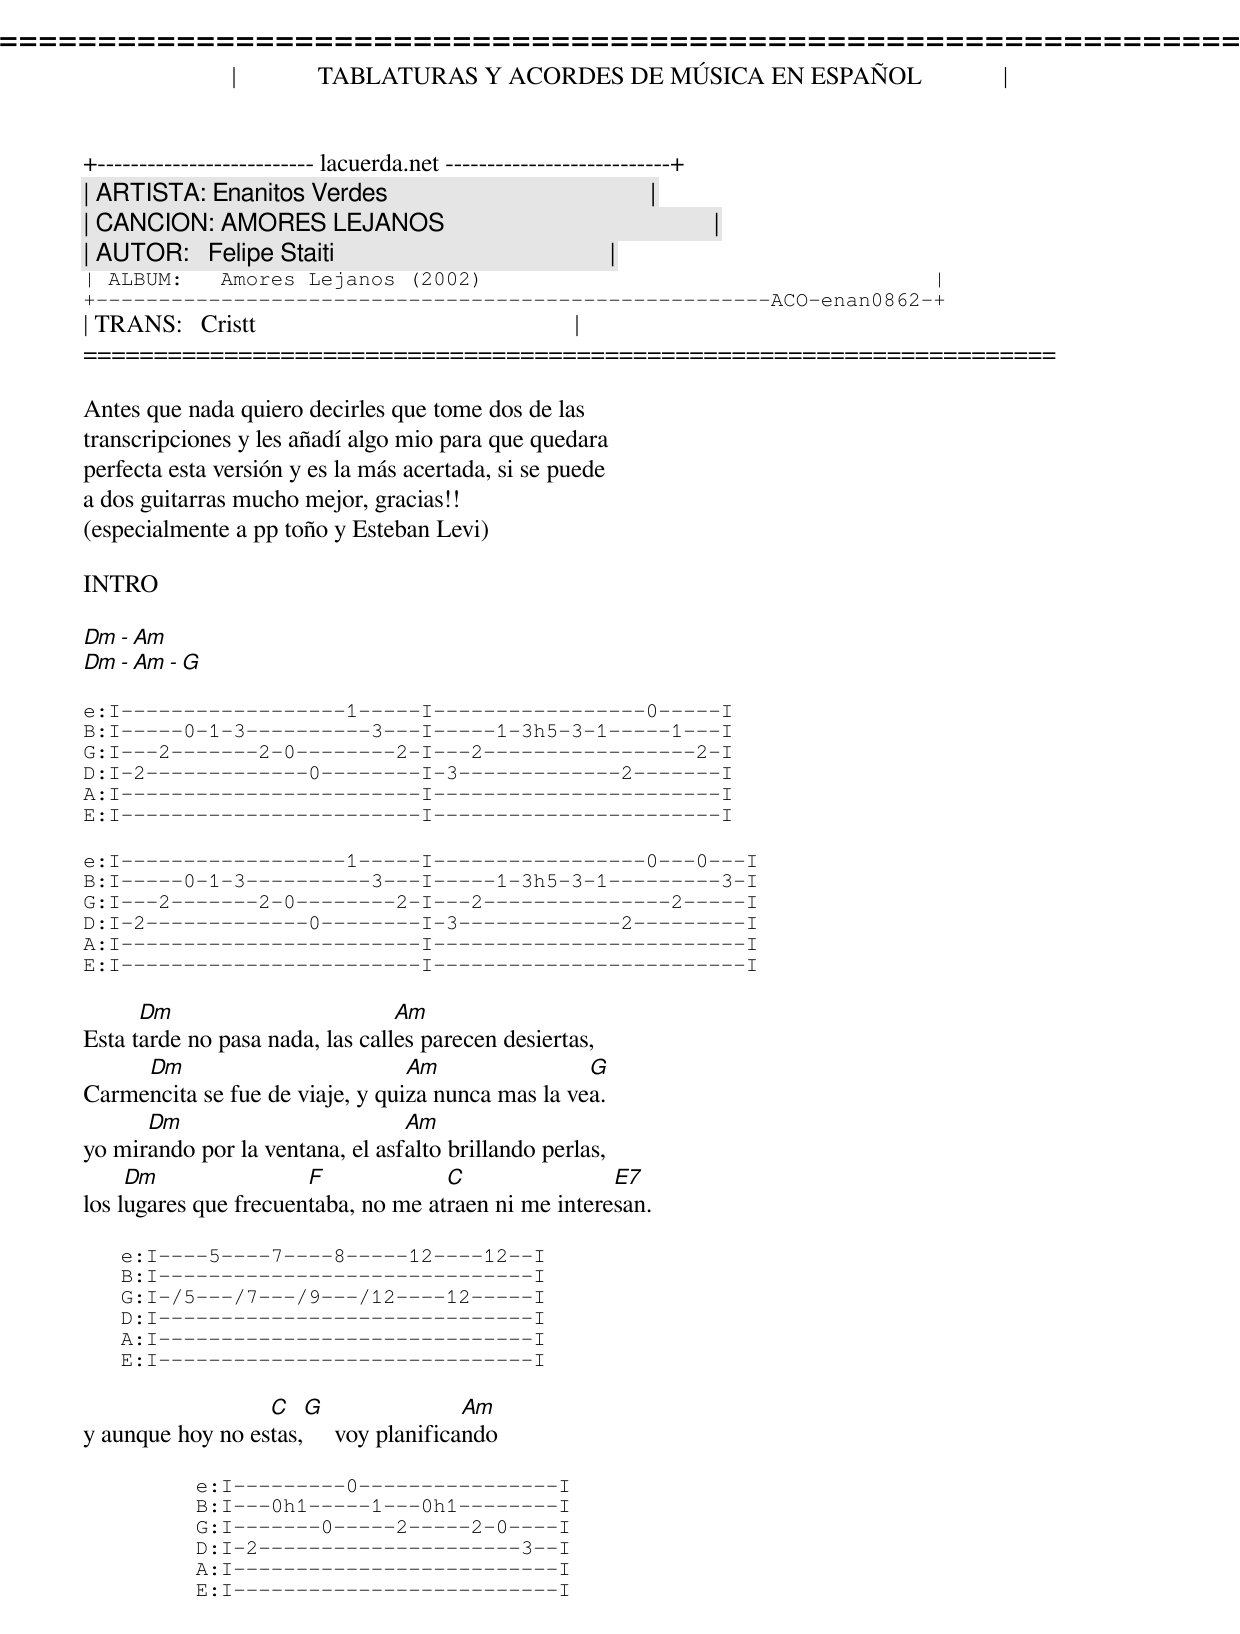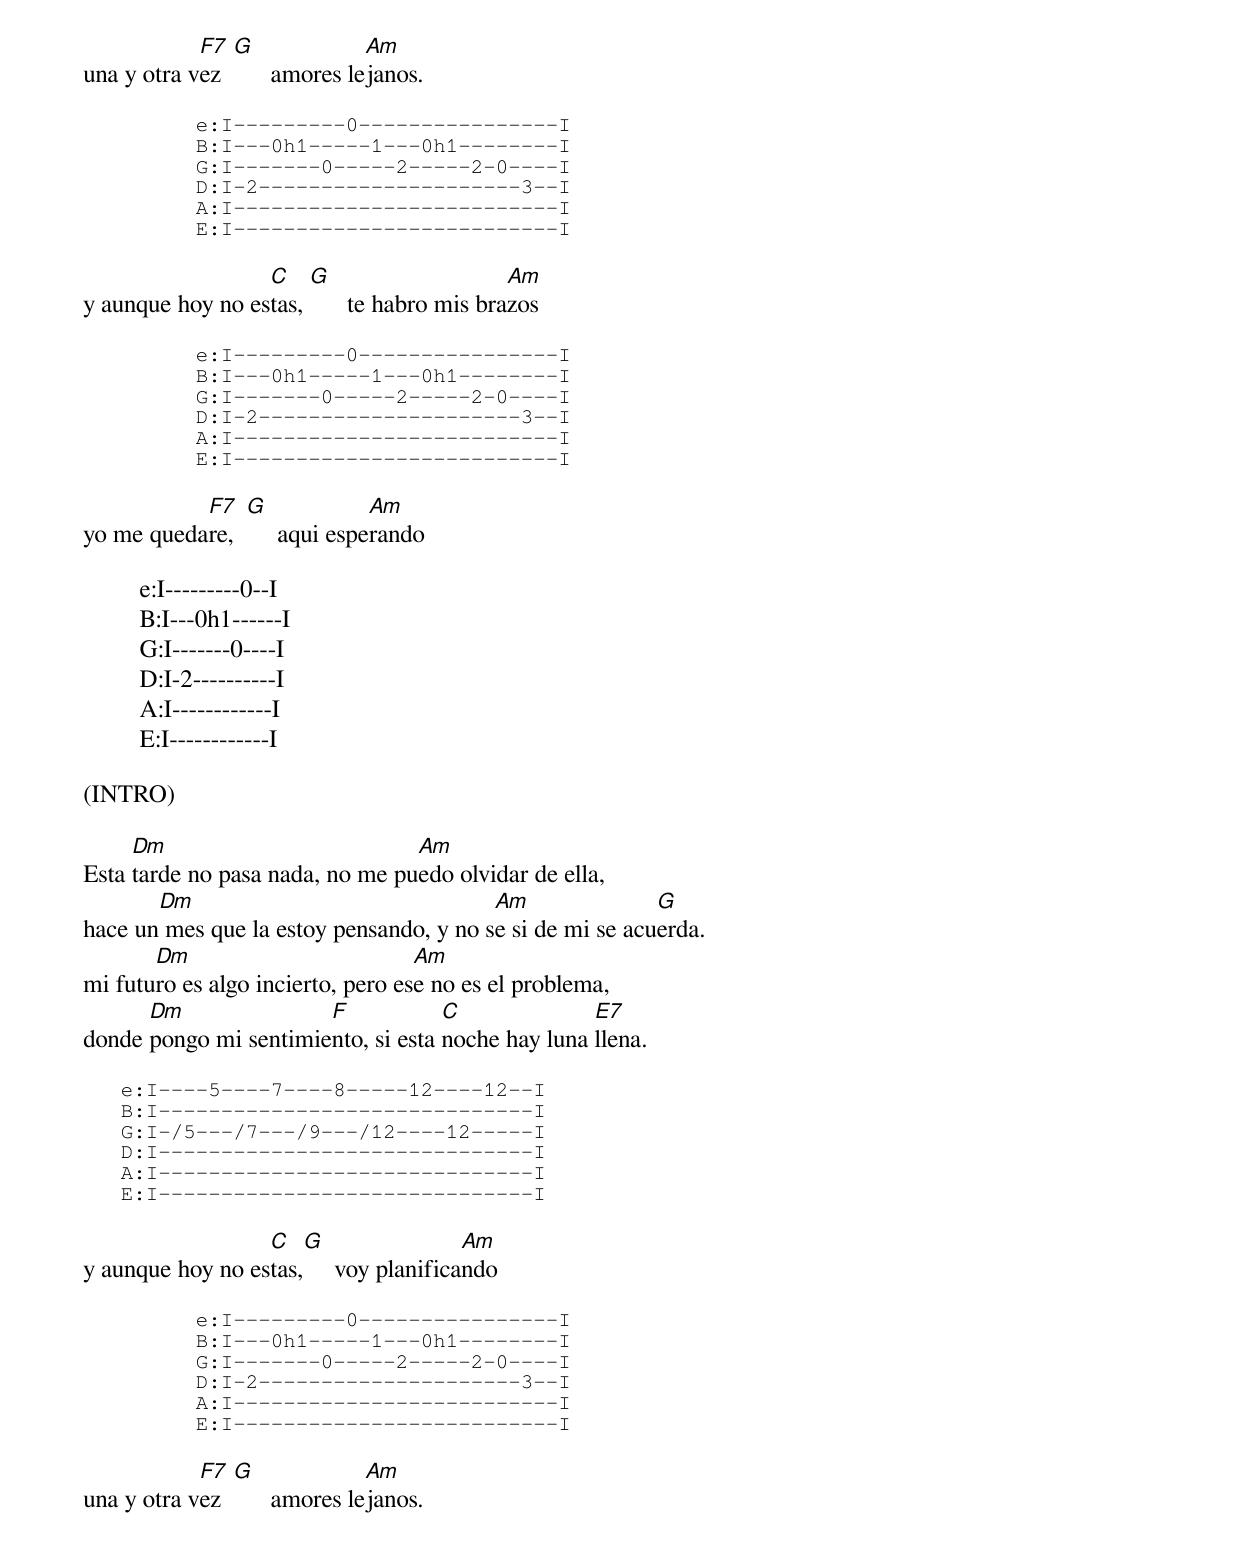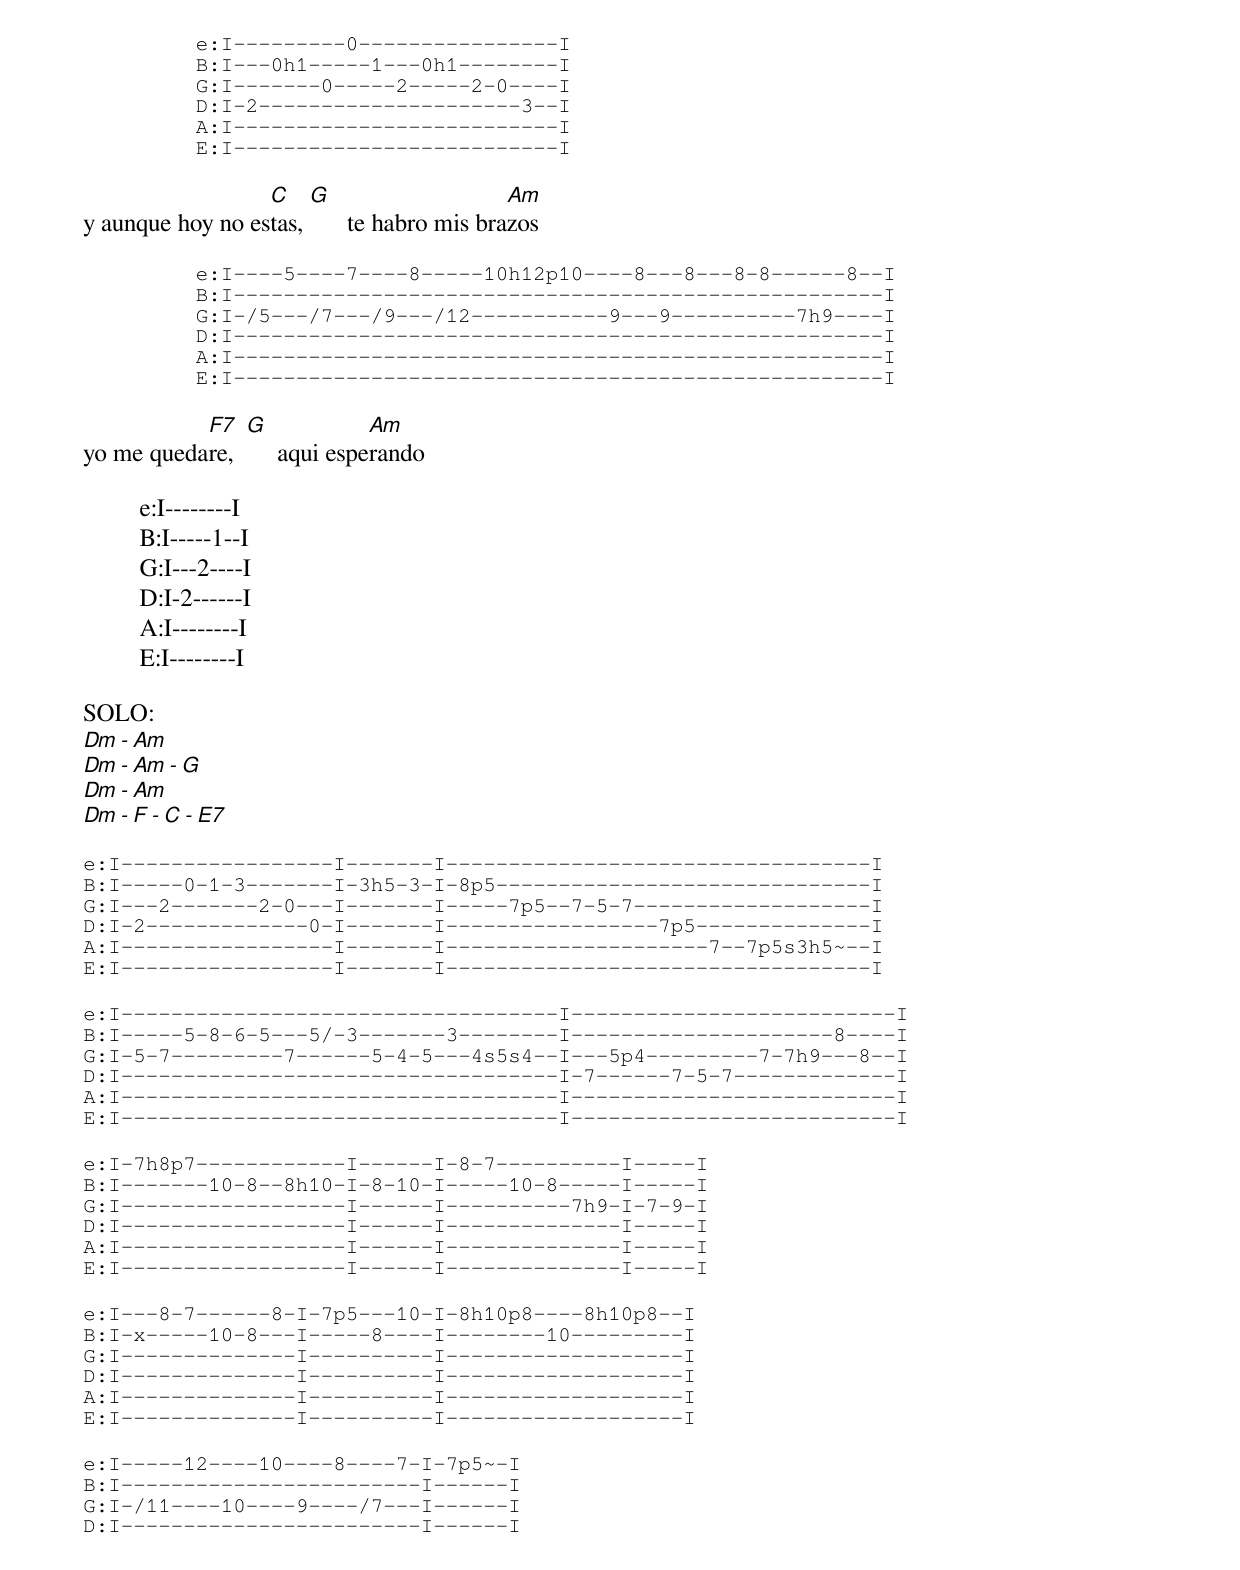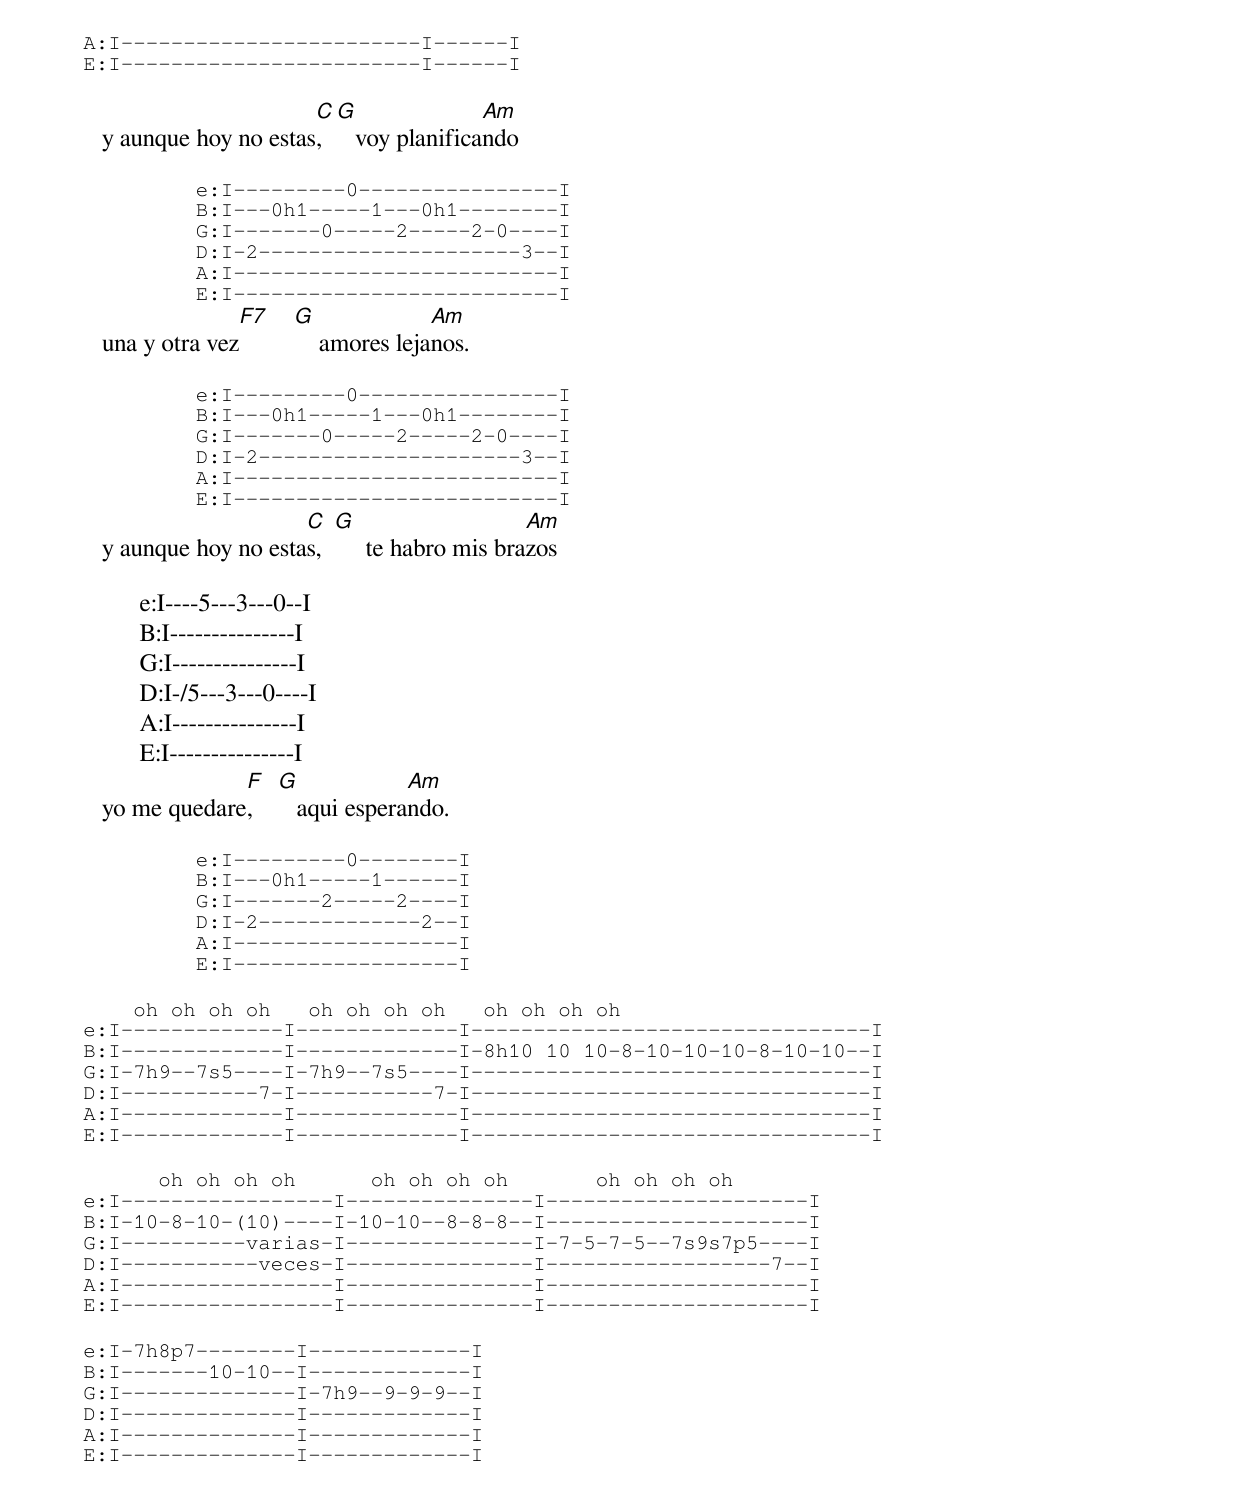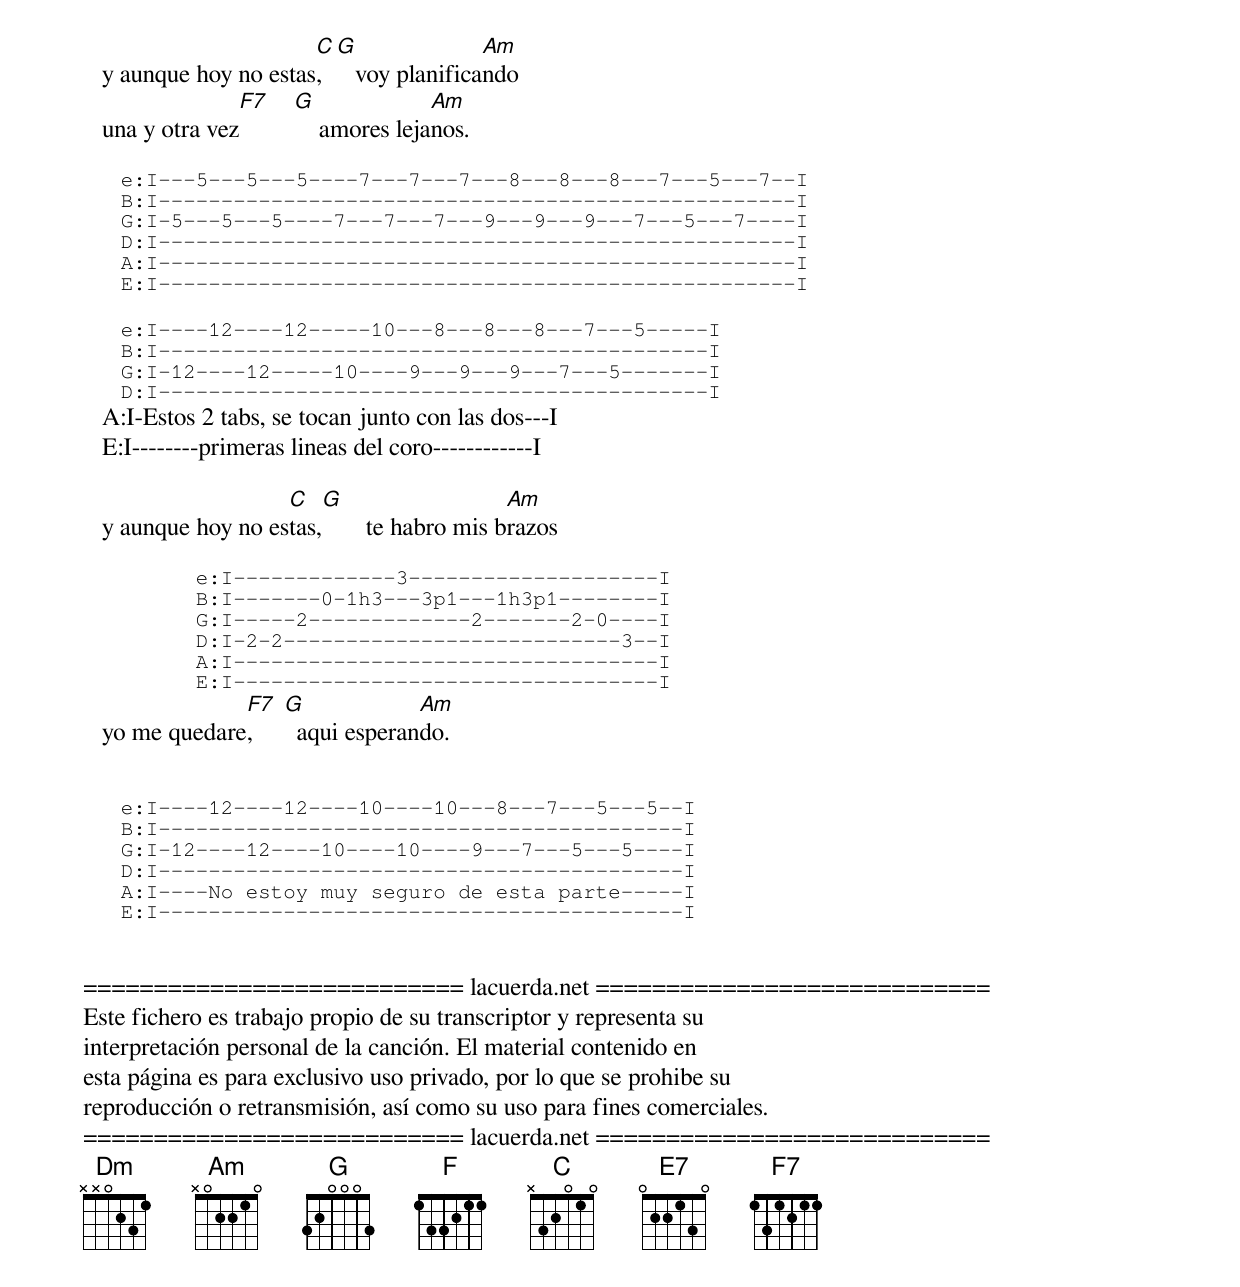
=====================================================================
|             TABLATURAS Y ACORDES DE MÚSICA EN ESPAÑOL             |
+-------------------------- lacuerda.net ---------------------------+
| ARTISTA: Enanitos Verdes                                          |
| CANCION: AMORES LEJANOS                                           |
| AUTOR:   Felipe Staiti                                            |
| ALBUM:   Amores Lejanos (2002)                                    |
+------------------------------------------------------ACO-enan0862-+
| TRANS:   Cristt                                                   |
=====================================================================

Antes que nada quiero decirles que tome dos de las
transcripciones y les añadí algo mio para que quedara
perfecta esta versión y es la más acertada, si se puede
a dos guitarras mucho mejor, gracias!!
(especialmente a pp toño y Esteban Levi)

INTRO

Dm - Am
Dm - Am - G

e:I------------------1-----I-----------------0-----I
B:I-----0-1-3----------3---I-----1-3h5-3-1-----1---I
G:I---2-------2-0--------2-I---2-----------------2-I
D:I-2-------------0--------I-3-------------2-------I
A:I------------------------I-----------------------I
E:I------------------------I-----------------------I

e:I------------------1-----I-----------------0---0---I
B:I-----0-1-3----------3---I-----1-3h5-3-1---------3-I
G:I---2-------2-0--------2-I---2---------------2-----I
D:I-2-------------0--------I-3-------------2---------I
A:I------------------------I-------------------------I
E:I------------------------I-------------------------I

      Dm                         Am
Esta tarde no pasa nada, las calles parecen desiertas,
     Dm                          Am                G
Carmencita se fue de viaje, y quiza nunca mas la vea.
      Dm                         Am
yo mirando por la ventana, el asfalto brillando perlas,
     Dm                F             C                E7
los lugares que frecuentaba, no me atraen ni me interesan.

   e:I----5----7----8-----12----12--I
   B:I------------------------------I
   G:I-/5---/7---/9---/12----12-----I
   D:I------------------------------I
   A:I------------------------------I
   E:I------------------------------I

                  C   G                 Am
y aunque hoy no estas,     voy planificando

         e:I---------0----------------I
         B:I---0h1-----1---0h1--------I
         G:I-------0-----2-----2-0----I
         D:I-2---------------------3--I
         A:I--------------------------I
         E:I--------------------------I

            F7  G              Am
una y otra vez        amores lejanos.

         e:I---------0----------------I
         B:I---0h1-----1---0h1--------I
         G:I-------0-----2-----2-0----I
         D:I-2---------------------3--I
         A:I--------------------------I
         E:I--------------------------I

                  C    G                     Am
y aunque hoy no estas,       te habro mis brazos

         e:I---------0----------------I
         B:I---0h1-----1---0h1--------I
         G:I-------0-----2-----2-0----I
         D:I-2---------------------3--I
         A:I--------------------------I
         E:I--------------------------I

           F7   G             Am
yo me quedare,       aqui esperando

         e:I---------0--I
         B:I---0h1------I
         G:I-------0----I
         D:I-2----------I
         A:I------------I
         E:I------------I

(INTRO)

     Dm                          Am
Esta tarde no pasa nada, no me puedo olvidar de ella,
       Dm                                Am               G
hace un mes que la estoy pensando, y no se si de mi se acuerda.
       Dm                          Am
mi futuro es algo incierto, pero ese no es el problema,
      Dm               F            C              E7
donde pongo mi sentimiento, si esta noche hay luna llena.

   e:I----5----7----8-----12----12--I
   B:I------------------------------I
   G:I-/5---/7---/9---/12----12-----I
   D:I------------------------------I
   A:I------------------------------I
   E:I------------------------------I

                  C   G                 Am
y aunque hoy no estas,     voy planificando

         e:I---------0----------------I
         B:I---0h1-----1---0h1--------I
         G:I-------0-----2-----2-0----I
         D:I-2---------------------3--I
         A:I--------------------------I
         E:I--------------------------I

            F7  G              Am
una y otra vez        amores lejanos.

         e:I---------0----------------I
         B:I---0h1-----1---0h1--------I
         G:I-------0-----2-----2-0----I
         D:I-2---------------------3--I
         A:I--------------------------I
         E:I--------------------------I

                  C    G                     Am
y aunque hoy no estas,       te habro mis brazos

         e:I----5----7----8-----10h12p10----8---8---8-8------8--I
         B:I----------------------------------------------------I
         G:I-/5---/7---/9---/12-----------9---9----------7h9----I
         D:I----------------------------------------------------I
         A:I----------------------------------------------------I
         E:I----------------------------------------------------I

           F7   G             Am
yo me quedare,       aqui esperando

         e:I--------I
         B:I-----1--I
         G:I---2----I
         D:I-2------I
         A:I--------I
         E:I--------I

SOLO:
      Dm - Am
      Dm - Am - G
      Dm - Am
      Dm - F - C - E7

e:I-----------------I-------I----------------------------------I
B:I-----0-1-3-------I-3h5-3-I-8p5------------------------------I
G:I---2-------2-0---I-------I-----7p5--7-5-7-------------------I
D:I-2-------------0-I-------I-----------------7p5--------------I
A:I-----------------I-------I---------------------7--7p5s3h5~--I
E:I-----------------I-------I----------------------------------I

e:I-----------------------------------I--------------------------I
B:I-----5-8-6-5---5/-3-------3--------I---------------------8----I
G:I-5-7---------7------5-4-5---4s5s4--I---5p4---------7-7h9---8--I
D:I-----------------------------------I-7------7-5-7-------------I
A:I-----------------------------------I--------------------------I
E:I-----------------------------------I--------------------------I

e:I-7h8p7------------I------I-8-7----------I-----I
B:I-------10-8--8h10-I-8-10-I-----10-8-----I-----I
G:I------------------I------I----------7h9-I-7-9-I
D:I------------------I------I--------------I-----I
A:I------------------I------I--------------I-----I
E:I------------------I------I--------------I-----I

e:I---8-7------8-I-7p5---10-I-8h10p8----8h10p8--I
B:I-x-----10-8---I-----8----I--------10---------I
G:I--------------I----------I-------------------I
D:I--------------I----------I-------------------I
A:I--------------I----------I-------------------I
E:I--------------I----------I-------------------I

e:I-----12----10----8----7-I-7p5~-I
B:I------------------------I------I
G:I-/11----10----9----/7---I------I
D:I------------------------I------I
A:I------------------------I------I
E:I------------------------I------I

                        C  G               Am
   y aunque hoy no estas,     voy planificando

         e:I---------0----------------I
         B:I---0h1-----1---0h1--------I
         G:I-------0-----2-----2-0----I
         D:I-2---------------------3--I
         A:I--------------------------I
         E:I--------------------------I
                 F7  G              Am
   una y otra vez        amores lejanos.

         e:I---------0----------------I
         B:I---0h1-----1---0h1--------I
         G:I-------0-----2-----2-0----I
         D:I-2---------------------3--I
         A:I--------------------------I
         E:I--------------------------I
                       C   G                    Am
   y aunque hoy no estas,       te habro mis brazos

         e:I----5---3---0--I
         B:I---------------I
         G:I---------------I
         D:I-/5---3---0----I
         A:I---------------I
         E:I---------------I
                F    G             Am
   yo me quedare,       aqui esperando.

         e:I---------0--------I
         B:I---0h1-----1------I
         G:I-------2-----2----I
         D:I-2-------------2--I
         A:I------------------I
         E:I------------------I

    oh oh oh oh   oh oh oh oh   oh oh oh oh
e:I-------------I-------------I--------------------------------I
B:I-------------I-------------I-8h10 10 10-8-10-10-10-8-10-10--I
G:I-7h9--7s5----I-7h9--7s5----I--------------------------------I
D:I-----------7-I-----------7-I--------------------------------I
A:I-------------I-------------I--------------------------------I
E:I-------------I-------------I--------------------------------I

      oh oh oh oh      oh oh oh oh       oh oh oh oh
e:I-----------------I---------------I---------------------I
B:I-10-8-10-(10)----I-10-10--8-8-8--I---------------------I
G:I----------varias-I---------------I-7-5-7-5--7s9s7p5----I
D:I-----------veces-I---------------I------------------7--I
A:I-----------------I---------------I---------------------I
E:I-----------------I---------------I---------------------I

e:I-7h8p7--------I-------------I
B:I-------10-10--I-------------I
G:I--------------I-7h9--9-9-9--I
D:I--------------I-------------I
A:I--------------I-------------I
E:I--------------I-------------I

                        C  G               Am
   y aunque hoy no estas,     voy planificando
                 F7  G              Am
   una y otra vez        amores lejanos.

   e:I---5---5---5----7---7---7---8---8---8---7---5---7--I
   B:I---------------------------------------------------I
   G:I-5---5---5----7---7---7---9---9---9---7---5---7----I
   D:I---------------------------------------------------I
   A:I---------------------------------------------------I
   E:I---------------------------------------------------I

   e:I----12----12-----10---8---8---8---7---5-----I
   B:I--------------------------------------------I
   G:I-12----12-----10----9---9---9---7---5-------I
   D:I--------------------------------------------I
   A:I-Estos 2 tabs, se tocan junto con las dos---I
   E:I--------primeras lineas del coro------------I

                     C   G                    Am
   y aunque hoy no estas,       te habro mis brazos

         e:I-------------3--------------------I
         B:I-------0-1h3---3p1---1h3p1--------I
         G:I-----2-------------2-------2-0----I
         D:I-2-2---------------------------3--I
         A:I----------------------------------I
         E:I----------------------------------I
                F7    G             Am
   yo me quedare,       aqui esperando.


   e:I----12----12----10----10---8---7---5---5--I
   B:I------------------------------------------I
   G:I-12----12----10----10----9---7---5---5----I
   D:I------------------------------------------I
   A:I----No estoy muy seguro de esta parte-----I
   E:I------------------------------------------I


=========================== lacuerda.net ============================
Este fichero es trabajo propio de su transcriptor y representa su
interpretación personal de la canción. El material contenido en
esta página es para exclusivo uso privado, por lo que se prohibe su
reproducción o retransmisión, así como su uso para fines comerciales.
=========================== lacuerda.net ============================
